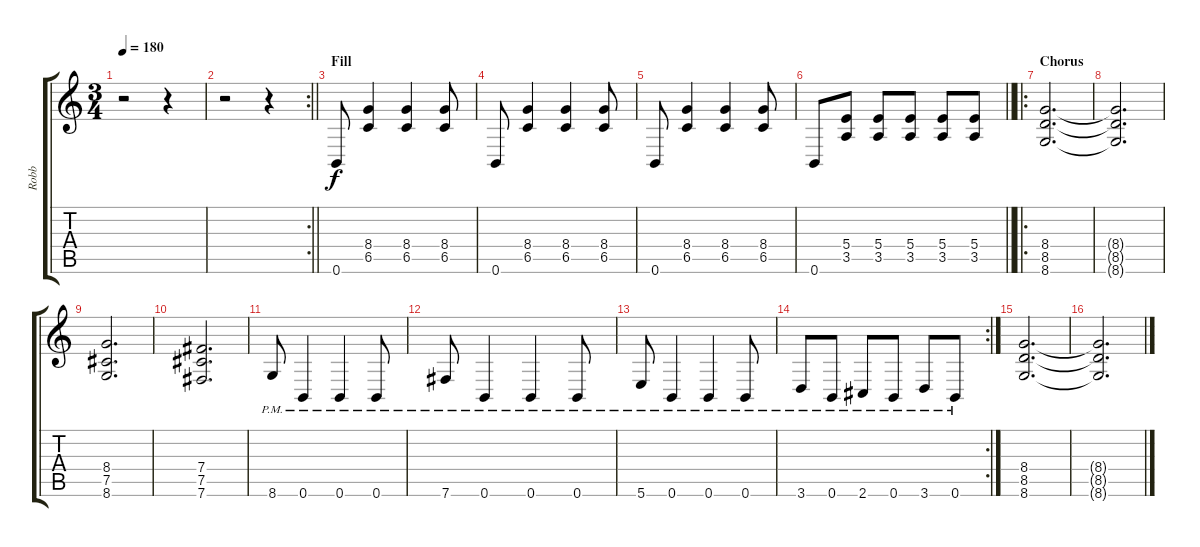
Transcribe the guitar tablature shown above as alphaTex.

\track ("Robb" "Robb") {instrument distortionguitar}
\staff {score tabs}
\tuning (Db4 Ab3 E3 B2 Gb2 B1) {hide}
\ts (3 4)
\tempo 180
\clef g2
\ks c
r.2{dy f} r.4 |
\rc 2
\barLineRight lightlight
r.2 r.4 |
\section ("" "Fill")
0.6.8 (8.4 6.5).4 (8.4 6.5).4 (8.4 6.5).8 |
0.6.8 (8.4 6.5).4 (8.4 6.5).4 (8.4 6.5).8 |
0.6.8 (8.4 6.5).4 (8.4 6.5).4 (8.4 6.5).8 |
\barLineRight lightlight
0.6.8 (5.4 3.5).8 (5.4 3.5).8 (5.4 3.5).8 (5.4 3.5).8 (5.4 3.5).8 |
\ro
\section ("" "Chorus")
(8.4 8.5 8.6).2{d} |
(8.4{t} 8.5{t} 8.6{t}).2{d} |
(8.4 7.5 8.6).2{d} |
(7.4 7.5 7.6).2{d} |
8.6{pm}.8 0.6{pm}.4 0.6{pm}.4 0.6{pm}.8 |
7.6{pm}.8 0.6{pm}.4 0.6{pm}.4 0.6{pm}.8 |
5.6{pm}.8 0.6{pm}.4 0.6{pm}.4 0.6{pm}.8 |
\rc 2
3.6{pm}.8 0.6{pm}.8 2.6{pm}.8 0.6{pm}.8 3.6{pm}.8 0.6{pm}.8 |
(8.4 8.5 8.6).2{d} |
(8.4{t} 8.5{t} 8.6{t}).2{d}
